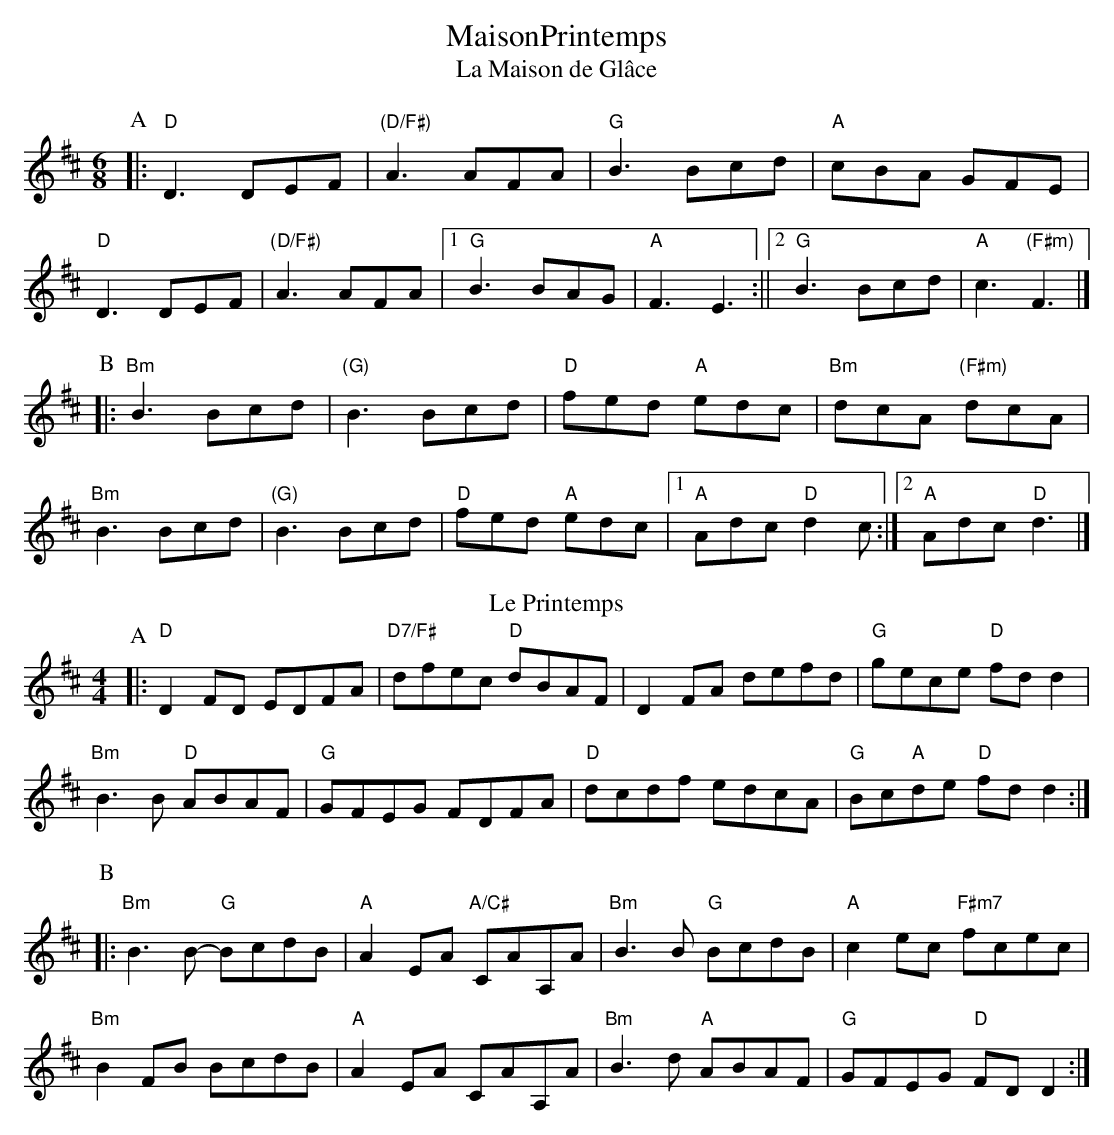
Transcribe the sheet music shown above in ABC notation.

X:1
T:MaisonPrintemps
T:
T:La Maison de Glâce
M:6/8
L:1/8
K:Dmaj
P:A
|: "D"D3 DEF | "(D/F#)"A3  AFA | "G"B3 Bcd | "A"cBA GFE |
"D"D3 DEF| "(D/F#)"A3  AFA |1 "G"B3 BAG| "A"F3 E3:||2 "G"B3 Bcd| "A"c3 "(F#m)"F3|]
P:B
|: "Bm"B3 Bcd| "(G)"B3 Bcd| "D"fed "A"edc| "Bm"dcA "(F#m)"dcA|
"Bm"B3 Bcd| "(G)"B3 Bcd| "D"fed "A"edc|1 "A"Adc  "D"d2c:|2 "A"Adc  "D"d3 |]
T:Le Printemps
M:4/4
L:1/8
K:Dmaj
P:A
|: "D" D2FD EDFA | "D7/F#" dfec "D" dBAF | D2FA defd | "G" gece "D" fdd2 |
"Bm" B3B "D" ABAF | "G" GFEG FDFA | "D" dcdf edcA | "G" Bc"A"de "D" fdd2 :|
P:B
|: "Bm" B3B- "G" BcdB | "A" A2EA "A/C#" CAA,A | "Bm" B3B "G" BcdB | "A" c2ec "F#m7" fcec |
"Bm" B2FB BcdB | "A" A2EA CAA,A | "Bm" B3d "A" ABAF | "G" GFEG "D" FDD2 :|
